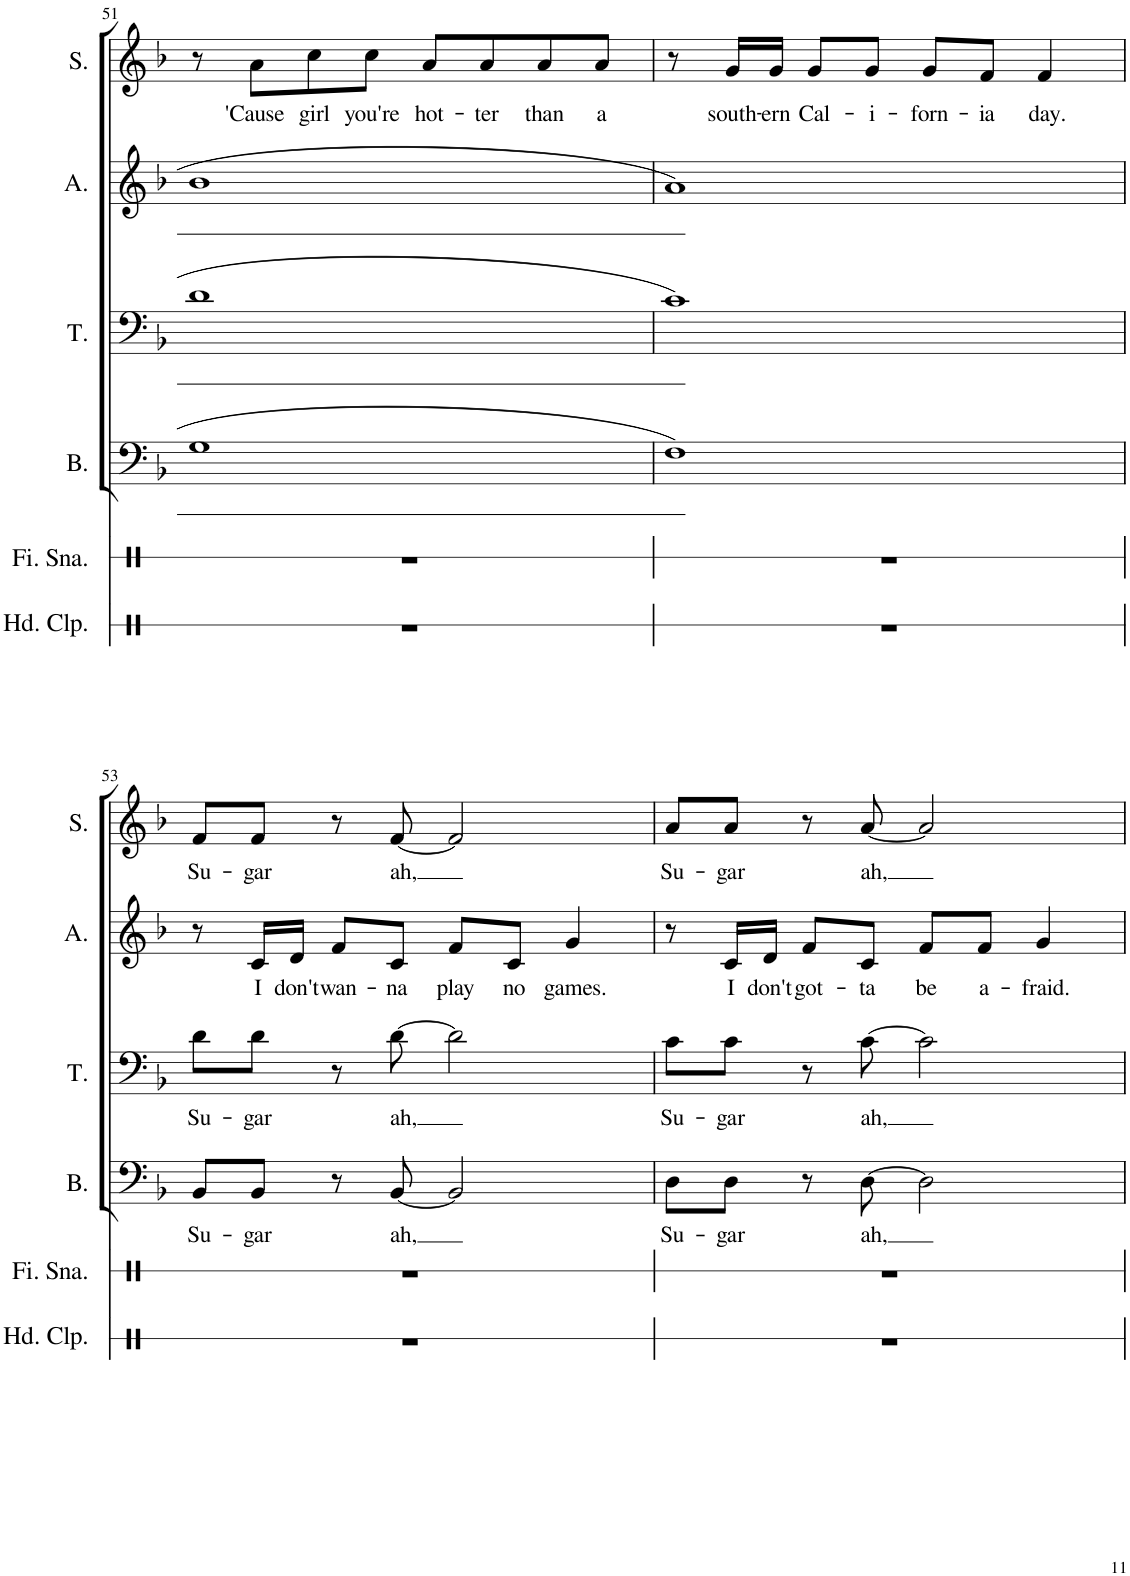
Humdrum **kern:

**kern	**kern	**kern	**text	**kern	**text	**kern	**text	**kern	**text
*part6	*part5	*part4	*part4	*part3	*part3	*part2	*part2	*part1	*part1
*staff6	*staff5	*staff4	*staff4	*staff3	*staff3	*staff2	*staff2	*staff1	*staff1
*I"Hand Clap	*I"Finger Snap	*I"Bass	*	*I"Tenor	*	*I"Alto	*	*I"Soprano	*
*I'Hd. Clp.	*I'Fi. Sna.	*I'B.	*	*I'T.	*	*I'A.	*	*I'S.	*
!!LO:PB:g=z
*clefX	*clefX	*clefF4	*	*clefF4	*	*clefG2	*	*clefG2	*
*k[]	*k[]	*k[b-]	*	*k[b-]	*	*k[b-]	*	*k[b-]	*
*M4/4	*M4/4	*M4/4	*	*M4/4	*	*M4/4	*	*M4/4	*
=51	=51	=51	=51	=51	=51	=51	=51	=51	=51
1r	1r	1G	.	1d	.	1b-	.	8r	.
!	!	!	!	!	!	!	!	!	!LO:LY:b
.	.	.	.	.	.	.	.	8a\L	'Cause
!	!	!	!	!	!	!	!	!	!LO:LY:b
.	.	.	.	.	.	.	.	8cc\	girl
!	!	!	!	!	!	!	!	!	!LO:LY:b
.	.	.	.	.	.	.	.	8cc\J	you're
!	!	!	!	!	!	!	!	!	!LO:LY:b
.	.	.	.	.	.	.	.	8a/L	hot-
!	!	!	!	!	!	!	!	!	!LO:LY:b
.	.	.	.	.	.	.	.	8a/	-ter
!	!	!	!	!	!	!	!	!	!LO:LY:b
.	.	.	.	.	.	.	.	8a/	than
!	!	!	!	!	!	!	!	!	!LO:LY:b
.	.	.	.	.	.	.	.	8a/J	a
=52	=52	=52	=52	=52	=52	=52	=52	=52	=52
1r	1r	1F	.	1c	.	1a	.	8r	.
!	!	!	!	!	!	!	!	!	!LO:LY:b
.	.	.	.	.	.	.	.	16g/LL	south-
!	!	!	!	!	!	!	!	!	!LO:LY:b
.	.	.	.	.	.	.	.	16g/JJ	-ern
!	!	!	!	!	!	!	!	!	!LO:LY:b
.	.	.	.	.	.	.	.	8g/L	Cal-
!	!	!	!	!	!	!	!	!	!LO:LY:b
.	.	.	.	.	.	.	.	8g/J	-i-
!	!	!	!	!	!	!	!	!	!LO:LY:b
.	.	.	.	.	.	.	.	8g/L	-forn-
!	!	!	!	!	!	!	!	!	!LO:LY:b
.	.	.	.	.	.	.	.	8f/J	-ia
!	!	!	!	!	!	!	!	!	!LO:LY:b
.	.	.	.	.	.	.	.	4f/	day.
!!LO:LB:g=z
=53	=53	=53	=53	=53	=53	=53	=53	=53	=53
!	!	!	!LO:LY:b	!	!LO:LY:b	!	!	!	!LO:LY:b
1r	1r	8BB-/L	Su-	8d\L	Su-	8r	.	8f/L	Su-
!	!	!	!LO:LY:b	!	!LO:LY:b	!	!LO:LY:b	!	!LO:LY:b
.	.	8BB-/J	-gar	8d\J	-gar	16c/LL	I	8f/J	-gar
!	!	!	!	!	!	!	!LO:LY:b	!	!
.	.	.	.	.	.	16d/JJ	don't	.	.
!	!	!	!	!	!	!	!LO:LY:b	!	!
.	.	8r	.	8r	.	8f/L	wan-	8r	.
!	!	!	!LO:LY:b	!	!LO:LY:b	!	!LO:LY:b	!	!LO:LY:b
.	.	[8BB-/	ah,	[8d\	ah,	8c/J	-na	[8f/	ah,
!	!	!	!	!	!	!	!LO:LY:b	!	!
.	.	2BB-/]	.	2d\]	.	8f/L	play	2f/]	.
!	!	!	!	!	!	!	!LO:LY:b	!	!
.	.	.	.	.	.	8c/J	no	.	.
!	!	!	!	!	!	!	!LO:LY:b	!	!
.	.	.	.	.	.	4g/	games.	.	.
=54	=54	=54	=54	=54	=54	=54	=54	=54	=54
!	!	!	!LO:LY:b	!	!LO:LY:b	!	!	!	!LO:LY:b
1r	1r	8D\L	Su-	8c\L	Su-	8r	.	8a/L	Su-
!	!	!	!LO:LY:b	!	!LO:LY:b	!	!LO:LY:b	!	!LO:LY:b
.	.	8D\J	-gar	8c\J	-gar	16c/LL	I	8a/J	-gar
!	!	!	!	!	!	!	!LO:LY:b	!	!
.	.	.	.	.	.	16d/JJ	don't	.	.
!	!	!	!	!	!	!	!LO:LY:b	!	!
.	.	8r	.	8r	.	8f/L	got-	8r	.
!	!	!	!LO:LY:b	!	!LO:LY:b	!	!LO:LY:b	!	!LO:LY:b
.	.	[8D\	ah,	[8c\	ah,	8c/J	-ta	[8a/	ah,
!	!	!	!	!	!	!	!LO:LY:b	!	!
.	.	2D\]	.	2c\]	.	8f/L	be	2a/]	.
!	!	!	!	!	!	!	!LO:LY:b	!	!
.	.	.	.	.	.	8f/J	a-	.	.
!	!	!	!	!	!	!	!LO:LY:b	!	!
.	.	.	.	.	.	4g/	-fraid.	.	.
=	=	=	=	=	=	=	=	=	=
*-	*-	*-	*-	*-	*-	*-	*-	*-	*-
